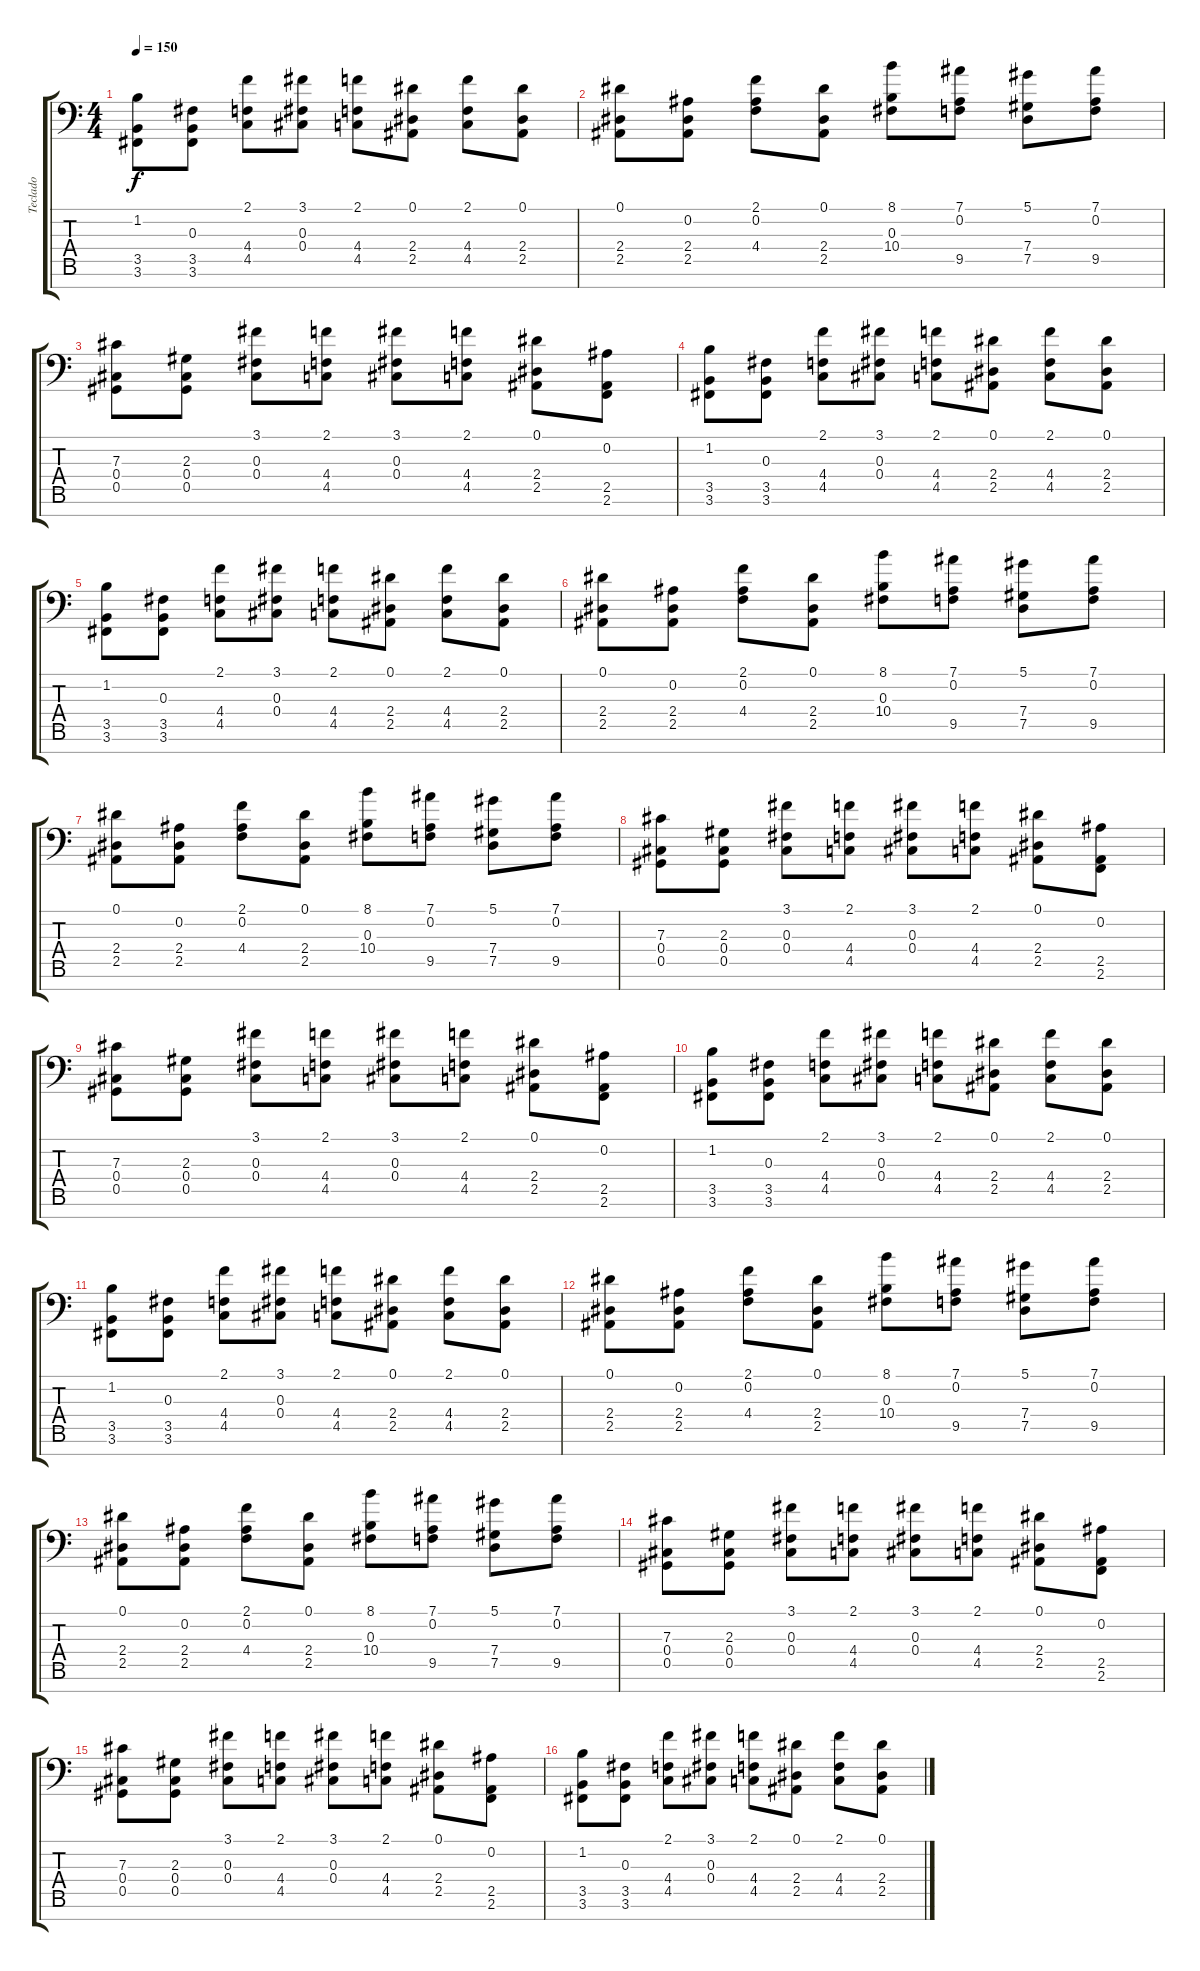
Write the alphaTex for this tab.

\track ("Teclado" "Teclado") {instrument lead2sawtooth}
\staff {score tabs}
\tuning (Eb4 Bb3 Gb3 Db3 Ab2 Eb2 Bb1) {hide}
\ts (4 4)
\tempo 150
\clef f4
\ks c
(1.2 3.5 3.6).8{dy f} (0.3 3.5 3.6).8 (2.1 4.4 4.5).8 (3.1 0.3 0.4).8 (2.1 4.4 4.5).8 (0.1 2.4 2.5).8 (2.1 4.4 4.5).8 (0.1 2.4 2.5).8 |
(0.1 2.4 2.5).8{instrument lead2sawtooth} (0.2 2.4 2.5).8 (2.1 0.2 4.4).8 (0.1 2.4 2.5).8 (8.1 0.3 10.4).8 (7.1 0.2 9.5).8 (5.1 7.4 7.5).8 (7.1 0.2 9.5).8 |
(7.3 0.4 0.5).8 (2.3 0.4 0.5).8 (3.1 0.3 0.4).8 (2.1 4.4 4.5).8 (3.1 0.3 0.4).8 (2.1 4.4 4.5).8 (0.1 2.4 2.5).8 (0.2 2.5 2.6).8 |
(1.2 3.5 3.6).8 (0.3 3.5 3.6).8 (2.1 4.4 4.5).8 (3.1 0.3 0.4).8 (2.1 4.4 4.5).8 (0.1 2.4 2.5).8 (2.1 4.4 4.5).8 (0.1 2.4 2.5).8 |
(1.2 3.5 3.6).8 (0.3 3.5 3.6).8 (2.1 4.4 4.5).8 (3.1 0.3 0.4).8 (2.1 4.4 4.5).8 (0.1 2.4 2.5).8 (2.1 4.4 4.5).8 (0.1 2.4 2.5).8 |
(0.1 2.4 2.5).8 (0.2 2.4 2.5).8 (2.1 0.2 4.4).8 (0.1 2.4 2.5).8 (8.1 0.3 10.4).8 (7.1 0.2 9.5).8 (5.1 7.4 7.5).8 (7.1 0.2 9.5).8 |
(0.1 2.4 2.5).8 (0.2 2.4 2.5).8 (2.1 0.2 4.4).8 (0.1 2.4 2.5).8 (8.1 0.3 10.4).8 (7.1 0.2 9.5).8 (5.1 7.4 7.5).8 (7.1 0.2 9.5).8 |
(7.3 0.4 0.5).8 (2.3 0.4 0.5).8 (3.1 0.3 0.4).8 (2.1 4.4 4.5).8 (3.1 0.3 0.4).8 (2.1 4.4 4.5).8 (0.1 2.4 2.5).8 (0.2 2.5 2.6).8 |
(7.3 0.4 0.5).8 (2.3 0.4 0.5).8 (3.1 0.3 0.4).8 (2.1 4.4 4.5).8 (3.1 0.3 0.4).8 (2.1 4.4 4.5).8 (0.1 2.4 2.5).8 (0.2 2.5 2.6).8 |
(1.2 3.5 3.6).8 (0.3 3.5 3.6).8 (2.1 4.4 4.5).8 (3.1 0.3 0.4).8 (2.1 4.4 4.5).8 (0.1 2.4 2.5).8 (2.1 4.4 4.5).8 (0.1 2.4 2.5).8 |
(1.2 3.5 3.6).8 (0.3 3.5 3.6).8 (2.1 4.4 4.5).8 (3.1 0.3 0.4).8 (2.1 4.4 4.5).8 (0.1 2.4 2.5).8 (2.1 4.4 4.5).8 (0.1 2.4 2.5).8 |
(0.1 2.4 2.5).8 (0.2 2.4 2.5).8 (2.1 0.2 4.4).8 (0.1 2.4 2.5).8 (8.1 0.3 10.4).8 (7.1 0.2 9.5).8 (5.1 7.4 7.5).8 (7.1 0.2 9.5).8 |
(0.1 2.4 2.5).8 (0.2 2.4 2.5).8 (2.1 0.2 4.4).8 (0.1 2.4 2.5).8 (8.1 0.3 10.4).8 (7.1 0.2 9.5).8 (5.1 7.4 7.5).8 (7.1 0.2 9.5).8 |
(7.3 0.4 0.5).8 (2.3 0.4 0.5).8 (3.1 0.3 0.4).8 (2.1 4.4 4.5).8 (3.1 0.3 0.4).8 (2.1 4.4 4.5).8 (0.1 2.4 2.5).8 (0.2 2.5 2.6).8 |
(7.3 0.4 0.5).8 (2.3 0.4 0.5).8 (3.1 0.3 0.4).8 (2.1 4.4 4.5).8 (3.1 0.3 0.4).8 (2.1 4.4 4.5).8 (0.1 2.4 2.5).8 (0.2 2.5 2.6).8 |
(1.2 3.5 3.6).8 (0.3 3.5 3.6).8 (2.1 4.4 4.5).8 (3.1 0.3 0.4).8 (2.1 4.4 4.5).8 (0.1 2.4 2.5).8 (2.1 4.4 4.5).8 (0.1 2.4 2.5).8
